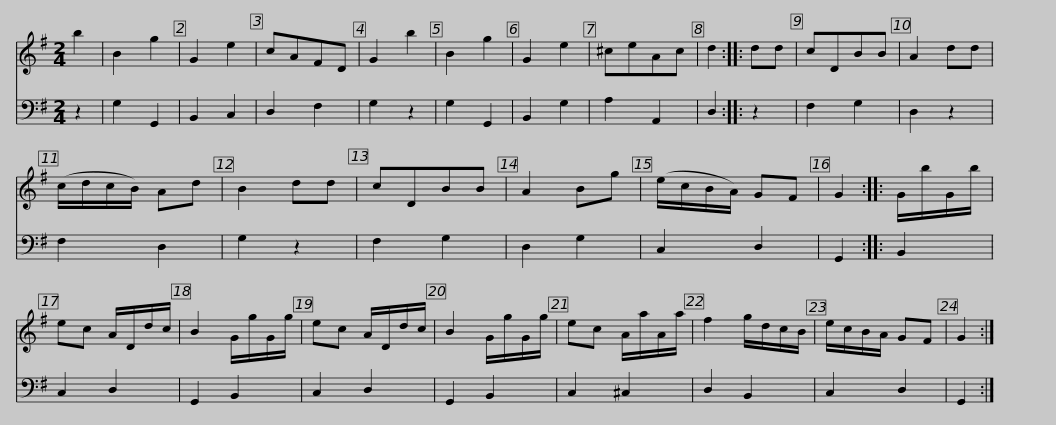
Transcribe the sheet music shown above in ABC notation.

X:1
%%score 1 2
L:1/8
M:2/4
I:linebreak $
K:G
V:1 treble
V:2 bass
V:1
 b2 | B2 g2 | G2 e2 | cAFD | G2 b2 | %5
 B2 g2 | G2 e2 | ^ceAc | d2 :: dd | %10
 cDBB | A2 dd | (c/d/c/B/) Ad | B2 dd |$ cDBB | %15
 A2 Bg | (e/c/B/A/) GF | G2 :: G/b/G/b/ | ec A/D/d/c/ | %20
 B2 G/g/G/g/ | ec A/D/d/c/ | B2 G/g/G/g/ |$ ec A/a/A/a/ | f2 g/d/c/B/ | %25
 e/c/B/A/ GF | G2 :| %27
V:2
 z2 | G,2 G,,2 | B,,2 C,2 | D,2 F,2 | G,2 z2 | %5
 G,2 G,,2 | B,,2 G,2 | A,2 A,,2 | D,2 :: z2 | %10
 F,2 G,2 | D,2 z2 | F,2 D,2 | G,2 z2 |$ F,2 G,2 | %15
 D,2 G,2 | C,2 D,2 | G,,2 :: B,,2 | C,2 D,2 | %20
 G,,2 B,,2 | C,2 D,2 | G,,2 B,,2 |$ C,2 ^C,2 | D,2 B,,2 | %25
 C,2 D,2 | G,,2 :| %27
